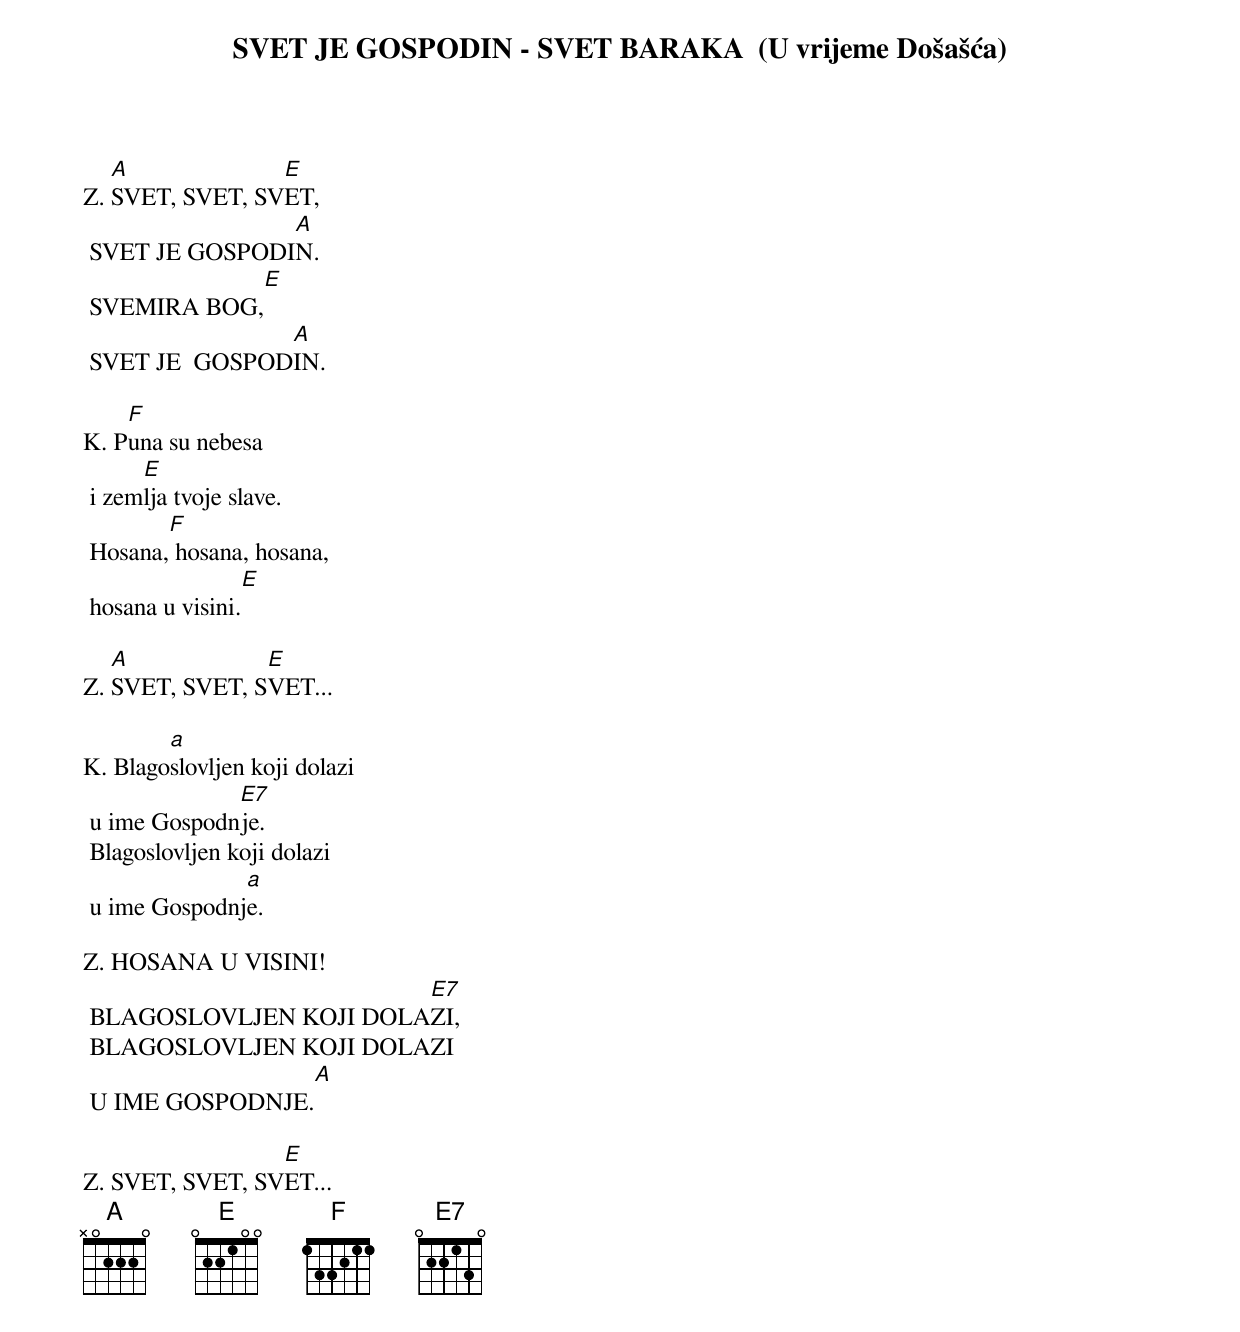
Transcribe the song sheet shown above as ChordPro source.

{title: SVET JE GOSPODIN - SVET BARAKA  (U vrijeme Došašća)}

Z.	[A]SVET, SVET, SV[E]ET,
	SVET JE GOSPODI[A]N.
	SVEMIRA BOG,[E]
	SVET JE  GOSPOD[A]IN.

K.	P[F]una su nebesa
	i zem[E]lja tvoje slave.
	Hosana,[F] hosana, hosana,
	hosana u visini.[E]

Z.	[A]SVET, SVET, S[E]VET...

K.	Blago[a]slovljen koji dolazi
	u ime Gospodn[E7]je.
	Blagoslovljen koji dolazi
	u ime Gospodnj[a]e.

Z.	HOSANA U VISINI!
	BLAGOSLOVLJEN KOJI DOLA[E7]ZI,
	BLAGOSLOVLJEN KOJI DOLAZI
	U IME GOSPODNJE.[A]

Z.	SVET, SVET, SV[E]ET...
